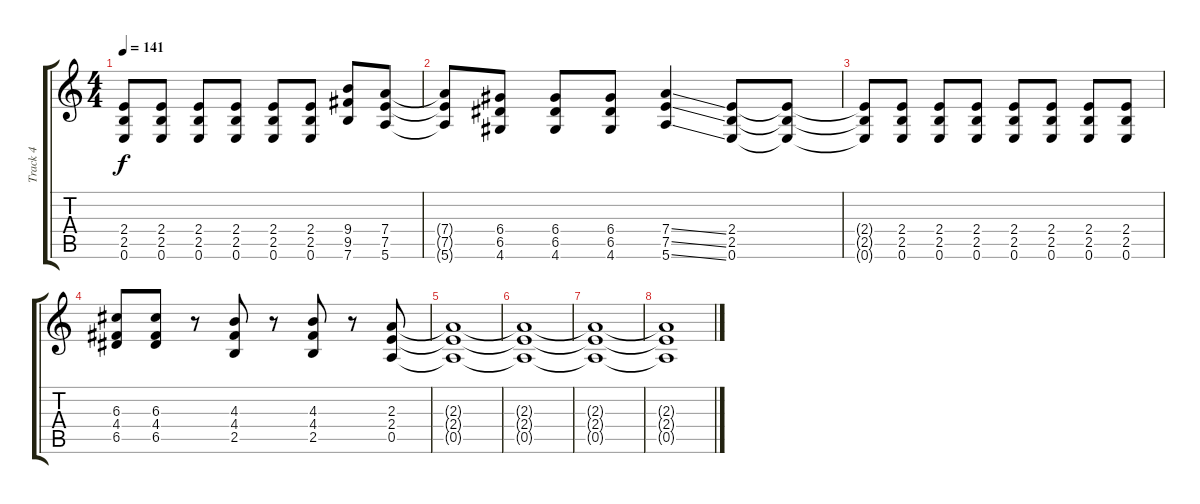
\track ("Track 4" "Track 4") {instrument distortionguitar}
\staff {score tabs}
\tuning (E4 B3 G3 D3 A2 E2) {hide}
\ts (4 4)
\tempo 141
\clef g2
\ks c
(2.4{t} 2.5{t} 0.6{t}).8{dy f} (2.4 2.5 0.6).8 (2.4 2.5 0.6).8 (2.4 2.5 0.6).8 (2.4 2.5 0.6).8 (2.4 2.5 0.6).8 (9.4 9.5 7.6).8 (7.4 7.5 5.6).8 |
(7.4{t} 7.5{t} 5.6{t}).8 (6.4 6.5 4.6).8 (6.4 6.5 4.6).8 (6.4 6.5 4.6).8 (7.4{ss} 7.5{ss} 5.6{ss}).4 (2.4 2.5 0.6).8 (2.4{t} 2.5{t} 0.6{t}).8 |
(2.4{t} 2.5{t} 0.6{t}).8 (2.4 2.5 0.6).8 (2.4 2.5 0.6).8 (2.4 2.5 0.6).8 (2.4 2.5 0.6).8 (2.4 2.5 0.6).8 (2.4 2.5 0.6).8 (2.4 2.5 0.6).8 |
(6.3 4.4 6.5).8 (6.3 4.4 6.5).8 r.8 (4.3 4.4 2.5).8 r.8 (4.3 4.4 2.5).8 r.8 (2.3 2.4 0.5).8 |
(2.3{t} 2.4{t} 0.5{t}).1 |
(2.3{t} 2.4{t} 0.5{t}).1 |
(2.3{t} 2.4{t} 0.5{t}).1 |
(2.3{t} 2.4{t} 0.5{t}).1
